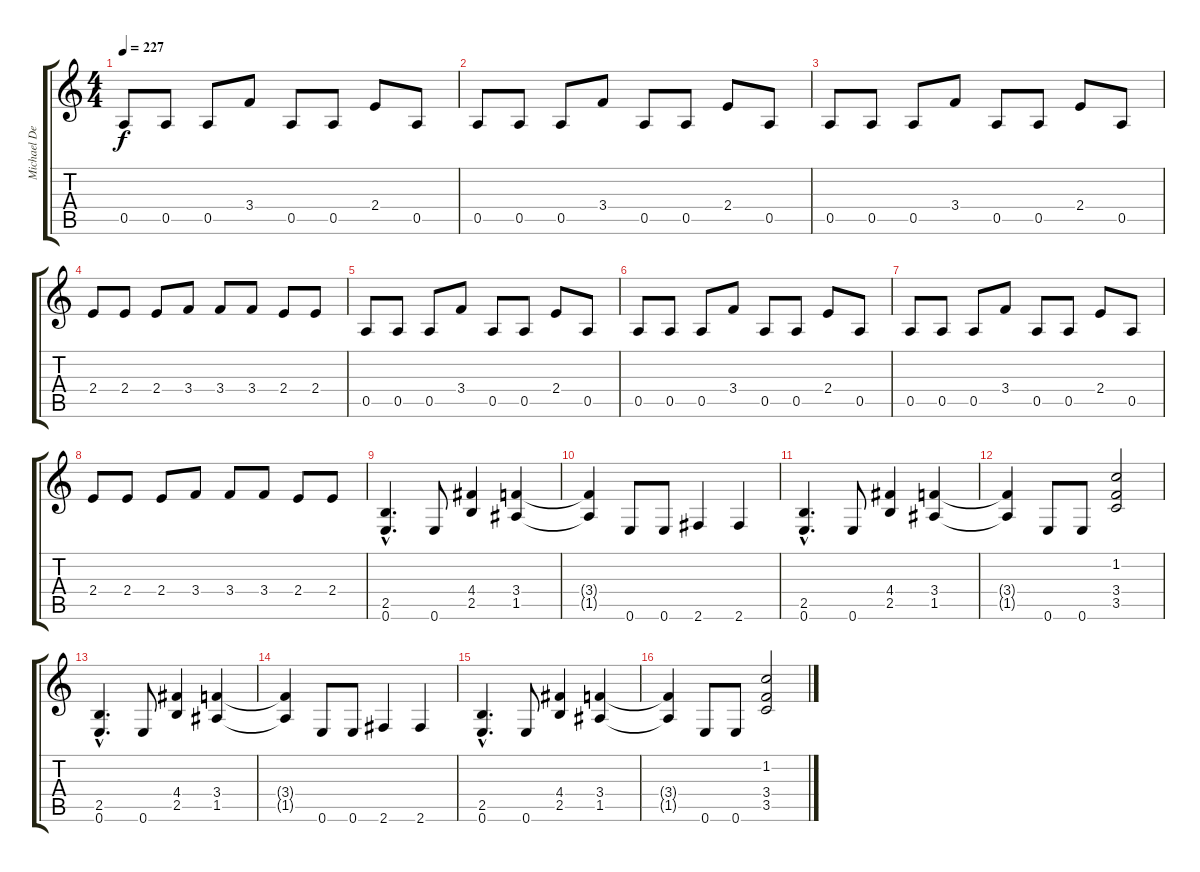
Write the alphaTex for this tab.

\track ("Michael Denner" "Michael De") {instrument distortionguitar}
\staff {score tabs}
\tuning (E4 B3 G3 D3 A2 E2) {hide}
\ts (4 4)
\tempo 227
\clef g2
\ks c
0.5.8{dy f} 0.5.8 0.5.8 3.4.8 0.5.8 0.5.8 2.4.8 0.5.8 |
0.5.8 0.5.8 0.5.8 3.4.8 0.5.8 0.5.8 2.4.8 0.5.8 |
0.5.8 0.5.8 0.5.8 3.4.8 0.5.8 0.5.8 2.4.8 0.5.8 |
2.4.8 2.4.8 2.4.8 3.4.8 3.4.8 3.4.8 2.4.8 2.4.8 |
0.5.8 0.5.8 0.5.8 3.4.8 0.5.8 0.5.8 2.4.8 0.5.8 |
0.5.8 0.5.8 0.5.8 3.4.8 0.5.8 0.5.8 2.4.8 0.5.8 |
0.5.8 0.5.8 0.5.8 3.4.8 0.5.8 0.5.8 2.4.8 0.5.8 |
2.4.8 2.4.8 2.4.8 3.4.8 3.4.8 3.4.8 2.4.8 2.4.8 |
(2.5{hac} 0.6{hac}).4{d} 0.6.8 (4.4 2.5).4 (3.4 1.5).4 |
(3.4{t} 1.5{t}).4 0.6.8 0.6.8 2.6.4 2.6.4 |
(2.5{hac} 0.6{hac}).4{d} 0.6.8 (4.4 2.5).4 (3.4 1.5).4 |
(3.4{t} 1.5{t}).4 0.6.8 0.6.8 (1.2 3.4 3.5).2 |
(2.5{hac} 0.6{hac}).4{d} 0.6.8 (4.4 2.5).4 (3.4 1.5).4 |
(3.4{t} 1.5{t}).4 0.6.8 0.6.8 2.6.4 2.6.4 |
(2.5{hac} 0.6{hac}).4{d} 0.6.8 (4.4 2.5).4 (3.4 1.5).4 |
(3.4{t} 1.5{t}).4 0.6.8 0.6.8 (1.2 3.4 3.5).2
